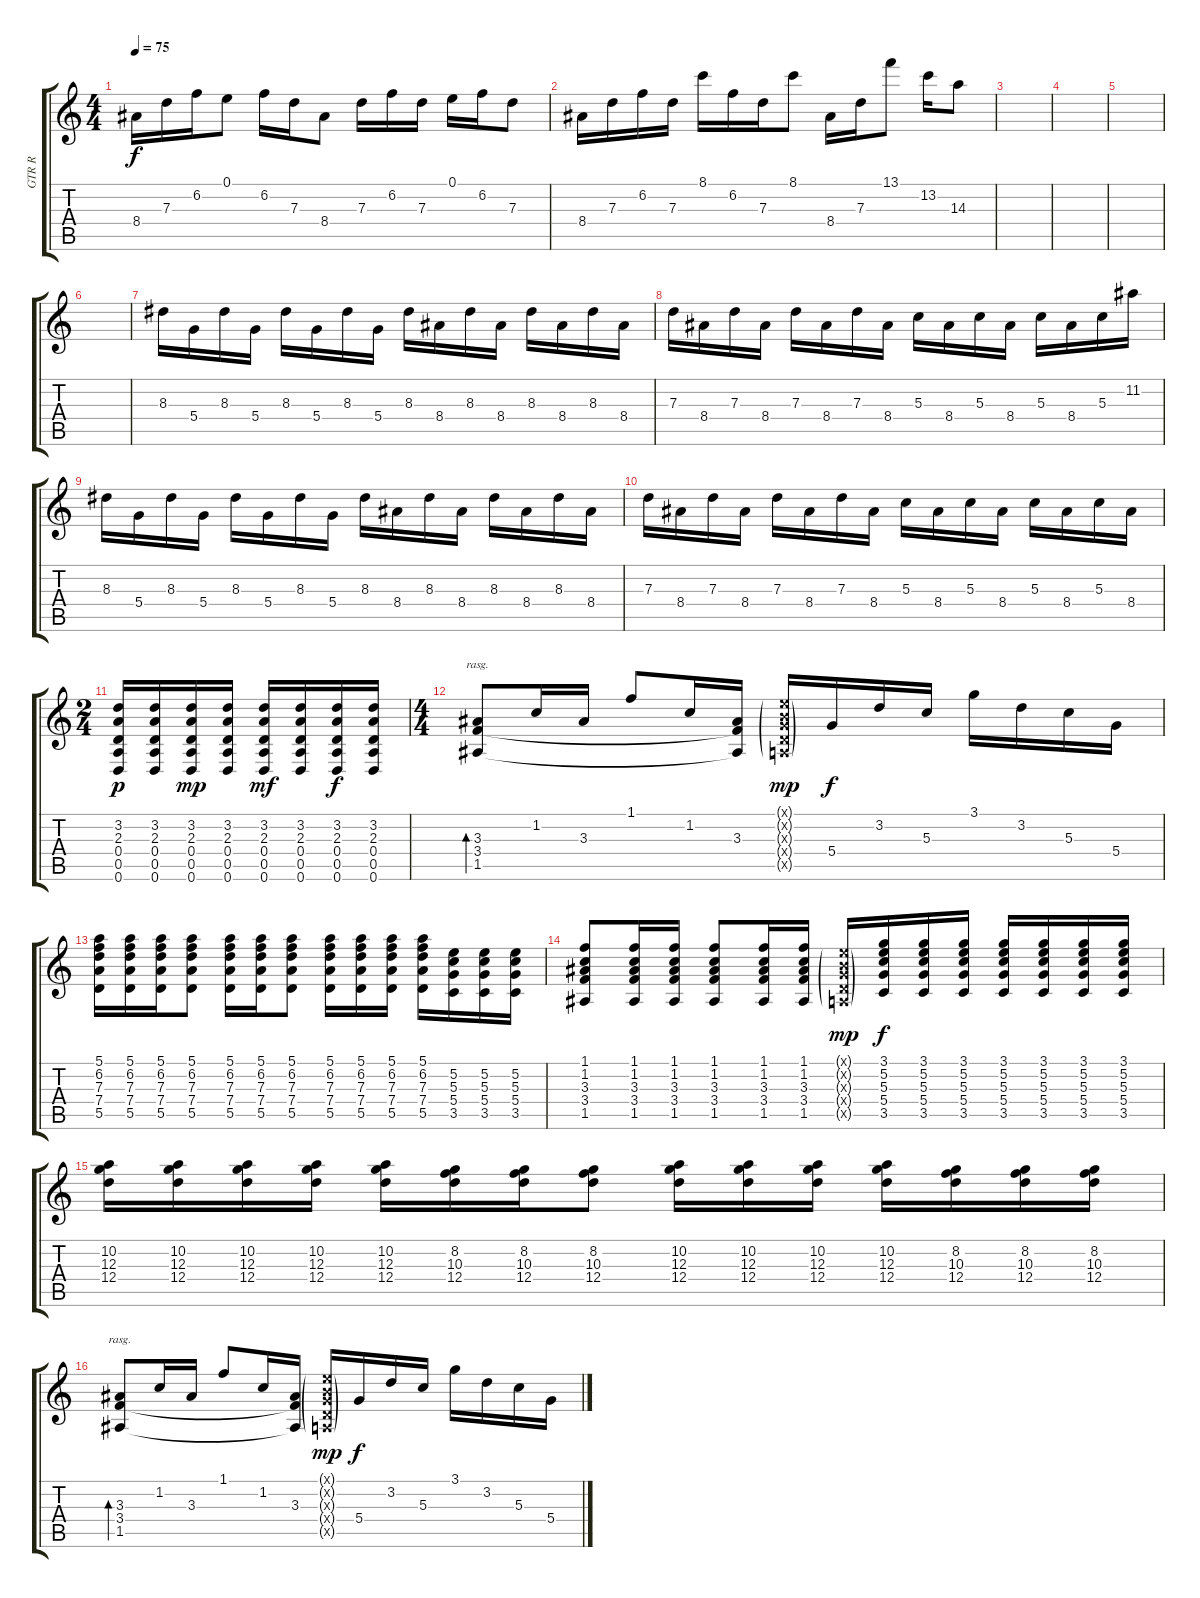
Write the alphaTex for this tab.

\track ("GTR R" "GTR R") {instrument acousticguitarsteel bank 78}
\staff {score tabs}
\tuning (E4 B3 G3 D3 A2 D2) {hide}
\ts (4 4)
\tempo 75
\clef g2
\ks c
8.4.16{dy f} 7.3.16 6.2.16 0.1.8 6.2.16 7.3.16 8.4.8 7.3.16 6.2.16 7.3.16 0.1.16 6.2.16 7.3.8 |
8.4.16 7.3.16 6.2.16 7.3.16 8.1.16 6.2.16 7.3.16 8.1.8 8.4.16 7.3.16 13.1.8 13.2.16 14.3.8 |
|
|
|
|
8.3.16 5.4.16 8.3.16 5.4.16 8.3.16 5.4.16 8.3.16 5.4.16 8.3.16 8.4.16 8.3.16 8.4.16 8.3.16 8.4.16 8.3.16 8.4.16 |
7.3.16 8.4.16 7.3.16 8.4.16 7.3.16 8.4.16 7.3.16 8.4.16 5.3.16 8.4.16 5.3.16 8.4.16 5.3.16 8.4.16 5.3.16 11.2.16 |
8.3.16 5.4.16 8.3.16 5.4.16 8.3.16 5.4.16 8.3.16 5.4.16 8.3.16 8.4.16 8.3.16 8.4.16 8.3.16 8.4.16 8.3.16 8.4.16 |
7.3.16 8.4.16 7.3.16 8.4.16 7.3.16 8.4.16 7.3.16 8.4.16 5.3.16 8.4.16 5.3.16 8.4.16 5.3.16 8.4.16 5.3.16 8.4.16 |
\ts (2 4)
(3.2 2.3 0.4 0.5 0.6).16{dy p} (3.2 2.3 0.4 0.5 0.6).16 (3.2 2.3 0.4 0.5 0.6).16{dy mp} (3.2 2.3 0.4 0.5 0.6).16 (3.2 2.3 0.4 0.5 0.6).16{dy mf} (3.2 2.3 0.4 0.5 0.6).16 (3.2 2.3 0.4 0.5 0.6).16{dy f} (3.2 2.3 0.4 0.5 0.6).16 |
\ts (4 4)
(3.3 3.4 1.5).8{bd 120 rasg ii} 1.2.16 3.3.16 1.1.8 1.2.16 (3.3 3.4{t} 1.5{t}).16 (0.1{g x} 0.2{g x} 0.3{g x} 0.4{g x} 0.5{g x}).16{dy mp} 5.4.16{dy f} 3.2.16 5.3.16 3.1.16 3.2.16 5.3.16 5.4.16 |
(5.1 6.2 7.3 7.4 5.5).16 (5.1 6.2 7.3 7.4 5.5).16 (5.1 6.2 7.3 7.4 5.5).16 (5.1 6.2 7.3 7.4 5.5).8 (5.1 6.2 7.3 7.4 5.5).16 (5.1 6.2 7.3 7.4 5.5).16 (5.1 6.2 7.3 7.4 5.5).8 (5.1 6.2 7.3 7.4 5.5).16 (5.1 6.2 7.3 7.4 5.5).16 (5.1 6.2 7.3 7.4 5.5).16 (5.1 6.2 7.3 7.4 5.5).16 (5.2 5.3 5.4 3.5).16 (5.2 5.3 5.4 3.5).16 (5.2 5.3 5.4 3.5).16 |
(1.1 1.2 3.3 3.4 1.5).8 (1.1 1.2 3.3 3.4 1.5).16 (1.1 1.2 3.3 3.4 1.5).16 (1.1 1.2 3.3 3.4 1.5).8 (1.1 1.2 3.3 3.4 1.5).16 (1.1 1.2 3.3 3.4 1.5).16 (0.1{g x} 0.2{g x} 0.3{g x} 0.4{g x} 0.5{g x}).16{dy mp} (3.1 5.2 5.3 5.4 3.5).16{dy f} (3.1 5.2 5.3 5.4 3.5).16 (3.1 5.2 5.3 5.4 3.5).16 (3.1 5.2 5.3 5.4 3.5).16 (3.1 5.2 5.3 5.4 3.5).16 (3.1 5.2 5.3 5.4 3.5).16 (3.1 5.2 5.3 5.4 3.5).16 |
(10.2 12.3 12.4).16 (10.2 12.3 12.4).16 (10.2 12.3 12.4).16 (10.2 12.3 12.4).16 (10.2 12.3 12.4).16 (8.2 10.3 12.4).16 (8.2 10.3 12.4).16 (8.2 10.3 12.4).8 (10.2 12.3 12.4).16 (10.2 12.3 12.4).16 (10.2 12.3 12.4).16 (10.2 12.3 12.4).16 (8.2 10.3 12.4).16 (8.2 10.3 12.4).16 (8.2 10.3 12.4).16 |
(3.3 3.4 1.5).8{bd 120 rasg ii} 1.2.16 3.3.16 1.1.8 1.2.16 (3.3 3.4{t} 1.5{t}).16 (0.1{g x} 0.2{g x} 0.3{g x} 0.4{g x} 0.5{g x}).16{dy mp} 5.4.16{dy f} 3.2.16 5.3.16 3.1.16 3.2.16 5.3.16 5.4.16
